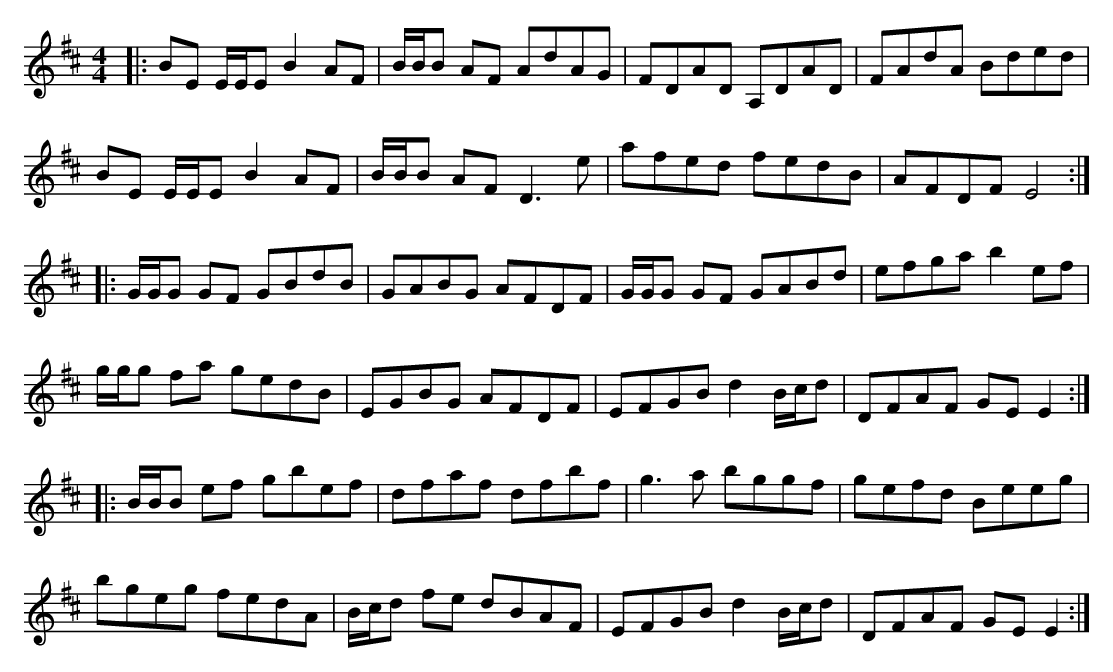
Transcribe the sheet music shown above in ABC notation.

X:1
M:4/4
K:Edor
|:BE E/E/E B2 AF|B/B/B AF AdAG|FDAD A,DAD|FAdA Bded|
BE E/E/E B2 AF|B/B/B AF D3 e|afed fedB|AFDF E4:|
|:G/G/G GF GBdB|GABG AFDF|G/G/G GF GABd|efga b2 ef|
g/g/g fa gedB|EGBG AFDF|EFGB d2 B/c/d|DFAF GEE2:|
|:B/B/B ef gbef|dfaf dfbf|g3 a bggf|gefd Beeg|
bgeg fedA|B/c/d fe dBAF|EFGB d2 B/c/d|DFAF GEE2:|
